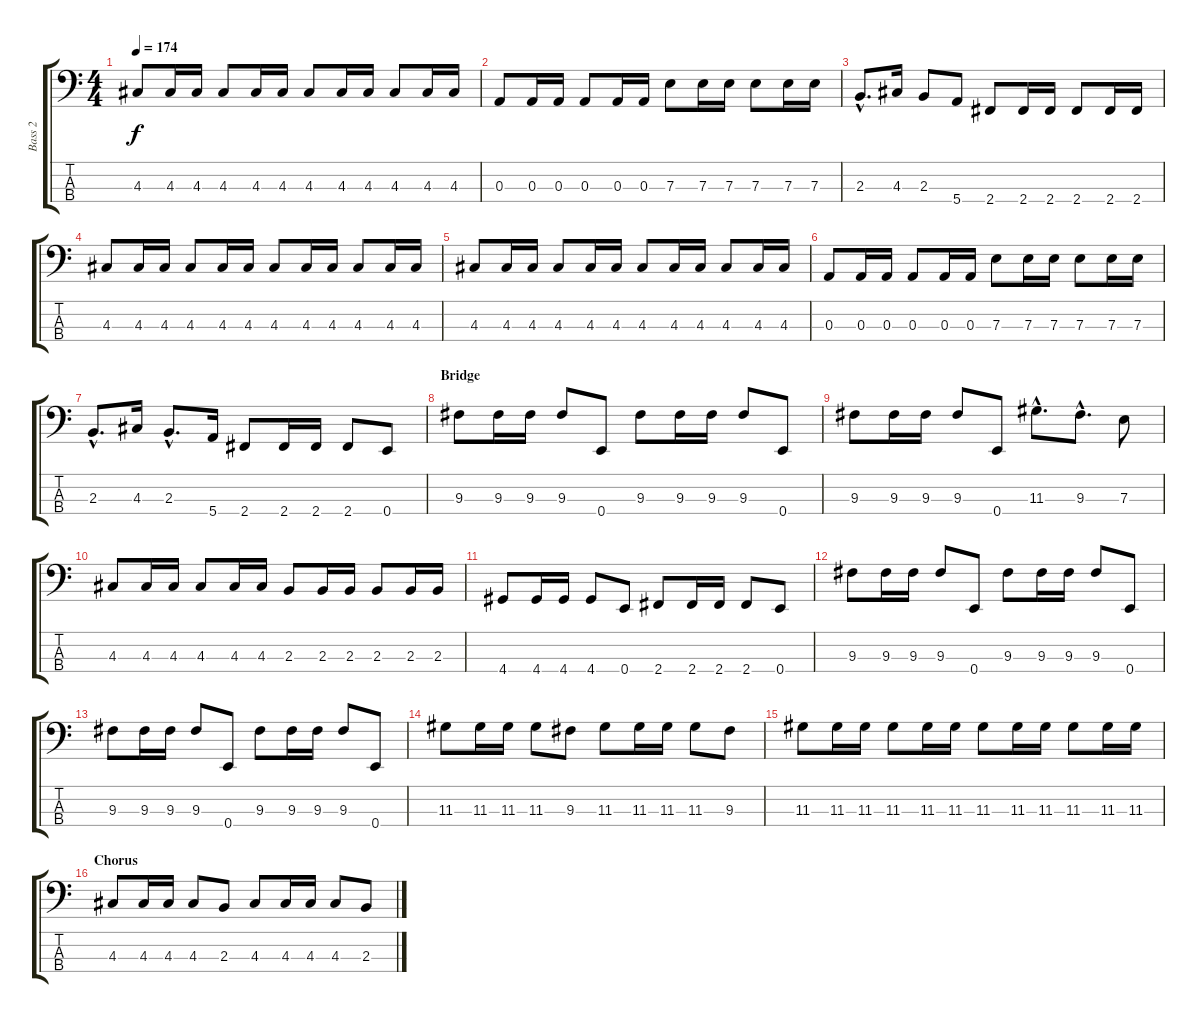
\track ("Bass 2" "Bass 2") {instrument electricbassfinger}
\staff {score tabs}
\tuning (G2 D2 A1 E1) {hide}
\ts (4 4)
\tempo 174
\clef f4
\ks c
4.3.8{dy f} 4.3.16 4.3.16 4.3.8 4.3.16 4.3.16 4.3.8 4.3.16 4.3.16 4.3.8 4.3.16 4.3.16 |
0.3.8 0.3.16 0.3.16 0.3.8 0.3.16 0.3.16 7.3.8 7.3.16 7.3.16 7.3.8 7.3.16 7.3.16 |
2.3{hac}.8{d} 4.3.16 2.3.8 5.4.8 2.4.8 2.4.16 2.4.16 2.4.8 2.4.16 2.4.16 |
4.3.8 4.3.16 4.3.16 4.3.8 4.3.16 4.3.16 4.3.8 4.3.16 4.3.16 4.3.8 4.3.16 4.3.16 |
4.3.8 4.3.16 4.3.16 4.3.8 4.3.16 4.3.16 4.3.8 4.3.16 4.3.16 4.3.8 4.3.16 4.3.16 |
0.3.8 0.3.16 0.3.16 0.3.8 0.3.16 0.3.16 7.3.8 7.3.16 7.3.16 7.3.8 7.3.16 7.3.16 |
2.3{hac}.8{d} 4.3.16 2.3{hac}.8{d} 5.4.16 2.4.8 2.4.16 2.4.16 2.4.8 0.4.8 |
\section ("" "Bridge")
9.3.8 9.3.16 9.3.16 9.3.8 0.4.8 9.3.8 9.3.16 9.3.16 9.3.8 0.4.8 |
9.3.8 9.3.16 9.3.16 9.3.8 0.4.8 11.3{hac}.8{d} 9.3{hac}.8{d} 7.3.8 |
4.3.8 4.3.16 4.3.16 4.3.8 4.3.16 4.3.16 2.3.8 2.3.16 2.3.16 2.3.8 2.3.16 2.3.16 |
4.4.8 4.4.16 4.4.16 4.4.8 0.4.8 2.4.8 2.4.16 2.4.16 2.4.8 0.4.8 |
9.3.8 9.3.16 9.3.16 9.3.8 0.4.8 9.3.8 9.3.16 9.3.16 9.3.8 0.4.8 |
9.3.8 9.3.16 9.3.16 9.3.8 0.4.8 9.3.8 9.3.16 9.3.16 9.3.8 0.4.8 |
11.3.8 11.3.16 11.3.16 11.3.8 9.3.8 11.3.8 11.3.16 11.3.16 11.3.8 9.3.8 |
11.3.8 11.3.16 11.3.16 11.3.8 11.3.16 11.3.16 11.3.8 11.3.16 11.3.16 11.3.8 11.3.16 11.3.16 |
\section ("" "Chorus")
4.3.8 4.3.16 4.3.16 4.3.8 2.3.8 4.3.8 4.3.16 4.3.16 4.3.8 2.3.8
